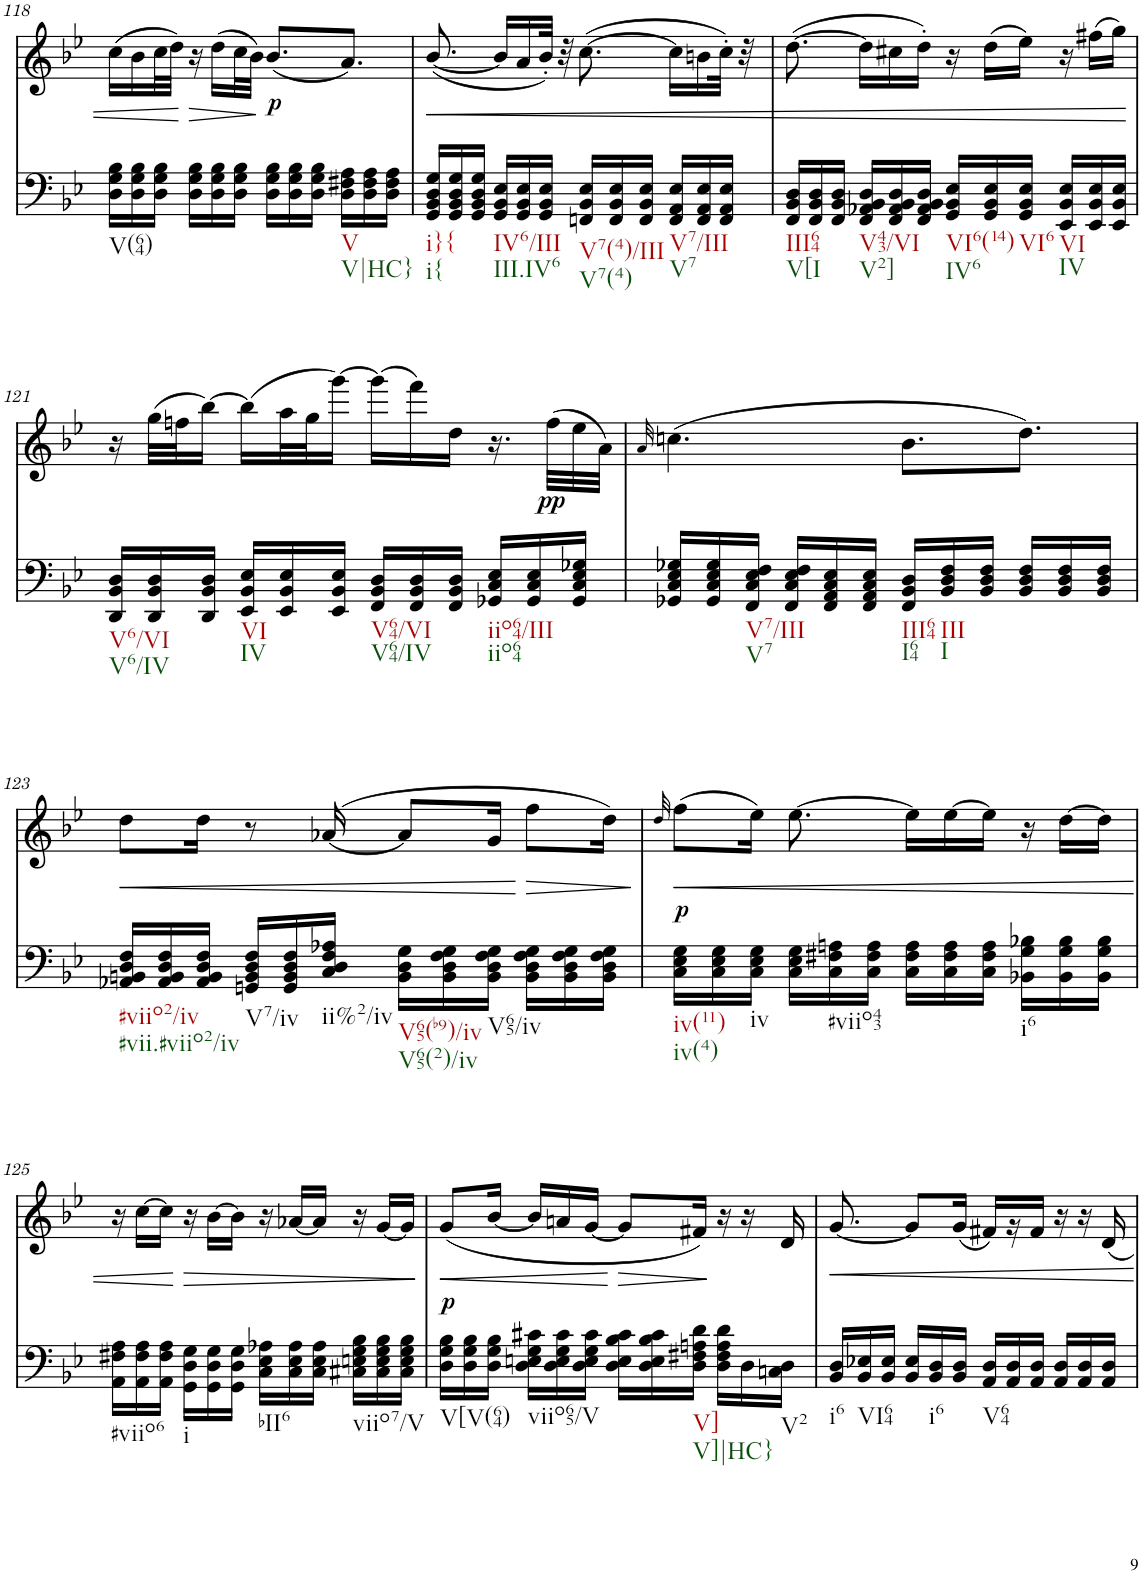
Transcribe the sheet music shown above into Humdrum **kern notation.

**kern	**kern	**text	**dynam
*part2	*part1	*part1	*part1
*staff2	*staff1	*staff1	*staff1
*I"Piano	*I"Piano	*	*
*I'Pno	*I'Pno	*	*
!!LO:PB:g=z
*clefF4	*clefG2	*	*
*k[b-e-]	*k[b-e-]	*	*
*M12/16	*M12/16	*	*
=118	=118	=118	=118
!LO:TX:b:t=V(64)	!	!	!
16D\ 16G\ 16B-\LL	(16cc\LL	.	.
16D\ 16G\ 16B-\	16b-\	.	.
16D\ 16G\ 16B-\JJ	32cc\L	.	.
.	32dd\JJJ)	.	.
!	!	!	!LO:HP:b
16D\ 16G\ 16B-\LL	16r	.	>
16D\ 16G\ 16B-\	(16dd\LL	.	.
16D\ 16G\ 16B-\JJ	32cc\L	.	.
.	32b-\JJJ)	.	.
!	!	!LO:LY:b	!
16D\ 16G\ 16B-\LL	(8.b-/L	.	.
16D\ 16G\ 16B-\	.	.	.
16D\ 16G\ 16B-\JJ	.	.	.
!LO:TX:b:t=V	!	!	!
!LO:TX:b:t=V|HC}	!	!	!
16D\ 16F#X\ 16A\LL	8.a/J)	.	.
16D\ 16F#\ 16A\	.	.	.
16D\ 16F#\ 16A\JJ	.	.	.
=119	=119	=119	=119
!LO:TX:b:t=i}{	!	!	!
!LO:TX:b:t=i{	!	!	!
!	!	!	!LO:HP:b
16GG/ 16BB-/ 16D/ 16G/LL	([8.b-/	.	<
16GG/ 16BB-/ 16D/ 16G/	.	.	.
16GG/ 16BB-/ 16D/ 16G/JJ	.	.	.
!LO:TX:b:t=IV6/III	!	!	!
!LO:TX:b:t=III.IV6	!	!	!
16GG/ 16BB-/ 16E-/LL	16b-/LL]	.	.
16GG/ 16BB-/ 16E-/	16a/	.	.
16GG/ 16BB-/ 16E-/JJ	32b-'/JJk)	.	.
.	32r	.	.
!LO:TX:b:t=V7(4)/III	!	!	!
!LO:TX:b:t=V7(4)	!	!	!
16FFn/ 16BB-/ 16E-/LL	([8.cc\	.	.
16FF/ 16BB-/ 16E-/	.	.	.
16FF/ 16BB-/ 16E-/JJ	.	.	.
!LO:TX:b:t=V7/III	!	!	!
!LO:TX:b:t=V7	!	!	!
16FF/ 16AA/ 16E-/LL	16cc\LL]	.	.
16FF/ 16AA/ 16E-/	16bn\	.	.
16FF/ 16AA/ 16E-/JJ	32cc'\JJk)	.	.
.	32r	.	.
=120	=120	=120	=120
!LO:TX:b:t=III64	!	!	!
!LO:TX:b:t=V[I	!	!	!
16FF/ 16BB-/ 16D/LL	([8.dd\	.	.
16FF/ 16BB-/ 16D/	.	.	.
16FF/ 16BB-/ 16D/JJ	.	.	.
!LO:TX:b:t=V43/VI	!	!	!
!LO:TX:b:t=V2]	!	!	!
16FF/ 16AA-X/ 16BB-/ 16D/LL	16dd\LL]	.	.
16FF/ 16AA-/ 16BB-/ 16D/	16cc#X\	.	.
16FF/ 16AA-/ 16BB-/ 16D/JJ	16dd'\JJ)	.	.
!LO:TX:b:t=VI6(14)	!	!	!
!LO:TX:b:t=IV6	!	!	!
16GG/ 16BB-/ 16E-/LL	16r	.	.
16GG/ 16BB-/ 16E-/	(16dd\LL	.	.
!LO:TX:b:t=VI6	!	!	!
16GG/ 16BB-/ 16E-/JJ	16ee-\JJ)	.	.
!LO:TX:b:t=VI	!	!	!
!LO:TX:b:t=IV	!	!	!
16EE-/ 16BB-/ 16E-/LL	16r	.	.
16EE-/ 16BB-/ 16E-/	(16ff#X\LL	.	.
16EE-/ 16BB-/ 16E-/JJ	16gg\JJ)	.	.
.	.	.	]
!!LO:LB:g=z
=121	=121	=121	=121
!LO:TX:b:t=V6/VI	!	!	!
!LO:TX:b:t=V6/IV	!	!	!
16DD/ 16BB-/ 16D/LL	16r	.	.
16DD/ 16BB-/ 16D/	(32gg\LLL	.	.
.	32ffn\J	.	.
16DD/ 16BB-/ 16D/JJ	[16bb-\JJ)	.	.
!LO:TX:b:t=VI	!	!	!
!LO:TX:b:t=IV	!	!	!
16EE-/ 16BB-/ 16E-/LL	(16bb-\LL]	.	.
16EE-/ 16BB-/ 16E-/	32aa\L	.	.
.	32gg\J	.	.
16EE-/ 16BB-/ 16E-/JJ	[16ggg\JJ)	.	.
!LO:TX:b:t=V64/VI	!	!	!
!LO:TX:b:t=V64/IV	!	!	!
16FF/ 16BB-/ 16D/LL	(16ggg\LL]	.	.
16FF/ 16BB-/ 16D/	16fff\)	.	.
16FF/ 16BB-/ 16D/JJ	16dd\JJ	.	.
!LO:TX:b:t=iio64/III	!	!	!
!LO:TX:b:t=iio64	!	!	!
16GG-X/ 16C/ 16E-/LL	16.r	.	.
16GG-/ 16C/ 16E-/	.	.	.
!	!	!	!LO:DY:b
.	(32ff\LLL	.	pp
16GG-/ 16C/ 16E-/ 16G-X/JJ	32ee-\	.	.
.	32a\JJJ)	.	.
=122	=122	=122	=122
.	32qa/	.	.
16GG-X/ 16C/ 16E-/ 16G-X/LL	(4.ccn\	.	.
16GG-/ 16C/ 16E-/ 16G-/	.	.	.
!LO:TX:b:t=V7/III	!	!	!
!LO:TX:b:t=V7	!	!	!
16FF/ 16C/ 16E-/ 16F/JJ	.	.	.
16FF/ 16C/ 16E-/ 16F/LL	.	.	.
16FF/ 16AA/ 16C/ 16E-/	.	.	.
16FF/ 16AA/ 16C/ 16E-/JJ	.	.	.
!LO:TX:b:t=III64	!	!	!
!LO:TX:b:t=I64	!	!	!
16FF/ 16BB-/ 16D/LL	8.b-\L	.	.
!LO:TX:b:t=III	!	!	!
!LO:TX:b:t=I	!	!	!
16BB-/ 16D/ 16F/	.	.	.
16BB-/ 16D/ 16F/JJ	.	.	.
16BB-/ 16D/ 16F/LL	8.dd\J)	.	.
16BB-/ 16D/ 16F/	.	.	.
16BB-/ 16D/ 16F/JJ	.	.	.
!!LO:LB:g=z
=123	=123	=123	=123
!LO:TX:b:t=#viio2/iv	!	!	!
!LO:TX:b:t=#vii.#viio2/iv	!	!	!
!	!	!	!LO:HP:b
16AA-X/ 16BBn/ 16D/ 16F/LL	8dd\L	.	<
16AA-/ 16BB/ 16D/ 16F/	.	.	.
16AA-/ 16BB/ 16D/ 16F/JJ	16dd\Jk	.	.
!LO:TX:b:t=V7/iv	!	!	!
16GGn/ 16BB/ 16D/ 16F/LL	8r	.	.
16GG/ 16BB/ 16D/ 16F/	.	.	.
!LO:TX:b:t=ii%2/iv	!	!	!
16C/ 16D/ 16F/ 16A-X/JJ	([16a-X/	.	.
!LO:TX:b:t=V65(b9)/iv	!	!	!
!LO:TX:b:t=V65(2)/iv	!	!	!
16BB\ 16D\ 16G\LL	8a-/L]	.	.
16BB\ 16D\ 16F\ 16G\	.	.	.
!LO:TX:b:t=V65/iv	!	!	!
16BB\ 16D\ 16F\ 16G\JJ	16g/Jk	.	.
!	!	!	!LO:HP:n=1:b
16BB\ 16D\ 16F\ 16G\LL	8ff\L	.	[ >
16BB\ 16D\ 16F\ 16G\	.	.	.
16BB\ 16D\ 16F\ 16G\JJ	16dd\Jk)	.	.
.	.	.	[
=124	=124	=124	=124
.	32qdd/	.	.
!LO:TX:b:t=iv(11)	!	!	!
!LO:TX:b:t=iv(4)	!	!	!
!	!	!LO:LY:b	!
16C\ 16E-\ 16G\LL	(8ff\L	.	.
16C\ 16E-\ 16G\	.	.	.
!LO:TX:b:t=iv	!	!	!
16C\ 16E-\ 16G\JJ	16ee-\Jk)	.	.
16C\ 16E-\ 16G\LL	[8.ee-\	.	.
!LO:TX:b:t=#viio43	!	!	!
16C\ 16F#X\ 16An\	.	.	.
16C\ 16F#\ 16A\JJ	.	.	.
16C\ 16F#\ 16A\LL	16ee-\LL]	.	.
16C\ 16F#\ 16A\	[16ee-\	.	.
16C\ 16F#\ 16A\JJ	16ee-\JJ]	.	.
!LO:TX:b:t=i6	!	!	!
16BB-X\ 16G\ 16B-X\LL	16r	.	.
16BB-\ 16G\ 16B-\	[16dd\LL	.	.
16BB-\ 16G\ 16B-\JJ	16dd\JJ]	.	.
!!LO:LB:g=z
=125	=125	=125	=125
!LO:TX:b:t=#viio6	!	!	!
16AA\ 16F#X\ 16A\LL	16r	.	.
16AA\ 16F#\ 16A\	[16cc\LL	.	.
16AA\ 16F#\ 16A\JJ	16cc\JJ]	.	.
!LO:TX:b:t=i	!	!	!
!	!	!	!LO:HP:n=1:b
16GG\ 16D\ 16G\LL	16r	.	] >
16GG\ 16D\ 16G\	[16b-\LL	.	.
16GG\ 16D\ 16G\JJ	16b-\JJ]	.	.
!LO:TX:b:t=bII6	!	!	!
16C\ 16E-\ 16A-X\LL	16r	.	.
16C\ 16E-\ 16A-\	[16a-X/LL	.	.
16C\ 16E-\ 16A-\JJ	16a-/JJ]	.	.
!LO:TX:b:t=viio7/V	!	!	!
16C#X\ 16En\ 16G\ 16B-\LL	16r	.	.
16C#\ 16E\ 16G\ 16B-\	[16g/LL	.	.
16C#\ 16E\ 16G\ 16B-\JJ	16g/JJ]	.	.
=126	=126	=126	=126
!LO:TX:b:t=V[V(64)	!	!	!
!	!	!LO:LY:b	!LO:HP:b
16D\ 16G\ 16B-\LL	(8g/L	.	<
16D\ 16G\ 16B-\	.	.	.
16D\ 16G\ 16B-\JJ	[16b-/Jk	.	.
!LO:TX:b:t=viio65/V	!	!	!
16D\ 16En\ 16G\ 16c#X\LL	16b-/LL]	.	.
16D\ 16E\ 16G\ 16c#\	16an/	.	.
16D\ 16E\ 16G\ 16c#\JJ	[16g/JJ	.	.
16D\ 16E\ 16B-\ 16c#\LL	8g/L]	.	]
16D\ 16E\ 16B-\ 16c#\	.	.	.
!LO:TX:b:t=V]	!	!	!
!LO:TX:b:t=V]|HC}	!	!	!
16D\ 16F#X\ 16An\ 16d\JJ	16f#X/Jk)	.	.
16D\ 16F#\ 16A\ 16d\LL	16r	.	[
16D\	16r	.	.
!LO:TX:b:t=V2	!	!	!
16Cn\ 16D\JJ	16d/	.	.
=127	=127	=127	=127
!LO:TX:b:t=i6	!	!	!
16BB-/ 16D/LL	[8.g/	.	.
!LO:TX:b:t=VI64	!	!	!
16BB-/ 16E-X/	.	.	.
16BB-/ 16E-/JJ	.	.	.
16BB-/ 16E-/LL	8g/L]	.	.
!LO:TX:b:t=i6	!	!	!
16BB-/ 16D/	.	.	.
16BB-/ 16D/JJ	(16g/Jk	.	.
!LO:TX:b:t=V64	!	!	!
16AA/ 16D/LL	16f#X/LL)	.	.
16AA/ 16D/	16r	.	.
16AA/ 16D/JJ	16f#/JJ	.	.
16AA/ 16D/LL	16r	.	.
16AA/ 16D/	16r	.	.
16AA/ 16D/JJ	16d/	.	.
=	=	=	=
*-	*-	*-	*-
